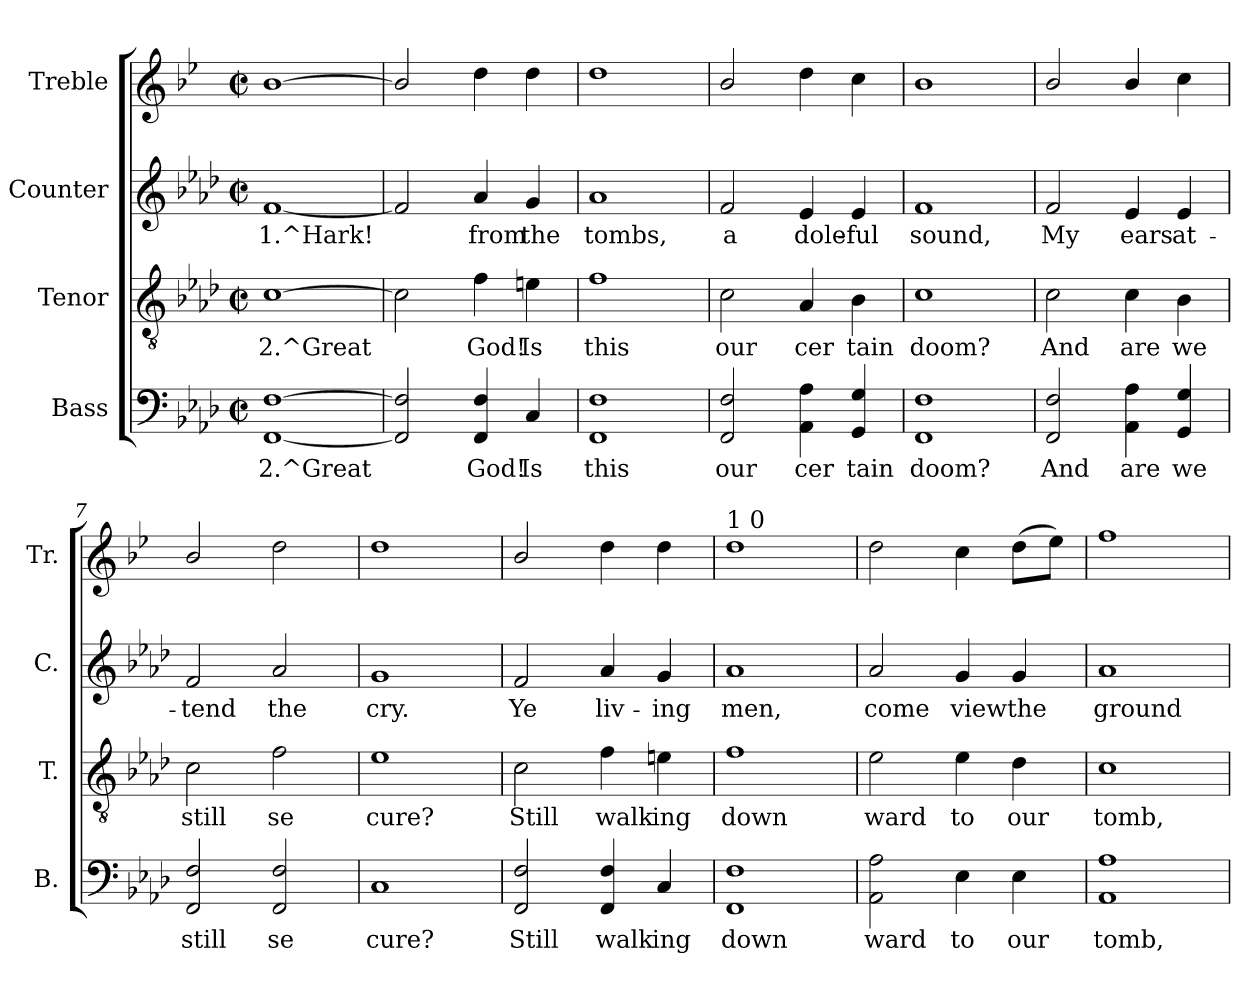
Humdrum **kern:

**kern	**text	**kern	**text	**kern	**text	**kern
*part4	*part4	*part3	*part3	*part2	*part2	*part1
*staff4	*staff4	*staff3	*staff3	*staff2	*staff2	*staff1
*I"Bass	*	*I"Tenor	*	*I"Counter	*	*I"Treble
*I'B.	*	*I'T.	*	*I'C.	*	*I'Tr.
!!LO:PB:g=z
*stria5	*	*stria5	*	*stria5	*	*stria5
*clefF4	*	*clefGv2	*	*clefG2	*	*clefG2
*	*	*	*	*	*	*ITrd1c2
*k[b-e-a-d-]	*	*k[b-e-a-d-]	*	*k[b-e-a-d-]	*	*k[b-e-a-d-]
*A-:	*	*A-:	*	*A-:	*	*A-:
*M2/2	*	*M2/2	*	*M2/2	*	*M2/2
*met(c|)	*	*met(c|)	*	*met(c|)	*	*met(c|)
=1	=1	=1	=1	=1	=1	=1
!	!LO:LY:a:rj	!	!LO:LY:b:rj	!	!LO:LY:b:rj	!
[>1F [<1FF	2.^Great	[>1c	2.^Great	[<1f	1.^Hark!	[<1a-
=2	=2	=2	=2	=2	=2	=2
!	!LO:LY:a:rj	!	!LO:LY:b:rj	!	!LO:LY:b:rj	!
2F/] 2FF/]	.	2c\]	.	2f/]	.	2a-/]
!	!LO:LY:a:rj	!	!LO:LY:b:rj	!	!LO:LY:b:rj	!
4F/ 4FF/	God!	4f\	God!	4a-/	from	4cc\
!	!LO:LY:a:rj	!	!LO:LY:b:rj	!	!LO:LY:b:rj	!
4C/	Is	4en\	Is	4g/	the	4cc\
=3	=3	=3	=3	=3	=3	=3
!	!LO:LY:a:rj	!	!LO:LY:b:rj	!	!LO:LY:b:rj	!
1F 1FF	this	1f	this	1a-	tombs,	1cc
=4	=4	=4	=4	=4	=4	=4
!	!LO:LY:a:rj	!	!LO:LY:b:rj	!	!LO:LY:b:rj	!
2F/ 2FF/	our	2c\	our	2f/	a	2a-/
!	!LO:LY:a:rj	!	!LO:LY:b:rj	!	!LO:LY:b:rj	!
4A-\ 4AA-\	cer	4A-/	cer	4e-/	dole-	4cc\
!	!LO:LY:a:rj	!	!LO:LY:b:rj	!	!LO:LY:b:rj	!
4G/ 4GG/	tain	4B-\	tain	4e-/	-ful	4b-\
=5	=5	=5	=5	=5	=5	=5
!	!LO:LY:a:rj	!	!LO:LY:b:rj	!	!LO:LY:b:rj	!
1F 1FF	doom?	1c	doom?	1f	sound,	1a-
=6	=6	=6	=6	=6	=6	=6
!	!LO:LY:a:rj	!	!LO:LY:b:rj	!	!LO:LY:b:rj	!
2F/ 2FF/	And	2c\	And	2f/	My	2a-/
!	!LO:LY:a:rj	!	!LO:LY:b:rj	!	!LO:LY:b:rj	!
4A-\ 4AA-\	are	4c\	are	4e-/	ears	4a-/
!	!LO:LY:a:rj	!	!LO:LY:b:rj	!	!LO:LY:b:rj	!
4G/ 4GG/	we	4B-\	we	4e-/	at-	4b-\
=7	=7	=7	=7	=7	=7	=7
!	!LO:LY:a:rj	!	!LO:LY:b:rj	!	!LO:LY:b:rj	!
2F/ 2FF/	still	2c\	still	2f/	-tend	2a-/
!	!LO:LY:a:rj	!	!LO:LY:b:rj	!	!LO:LY:b:rj	!
2F/ 2FF/	se	2f\	se	2a-/	the	2cc\
=8	=8	=8	=8	=8	=8	=8
!	!LO:LY:a:rj	!	!LO:LY:b:rj	!	!LO:LY:b:rj	!
1C	cure?	1e-	cure?	1g	cry.	1cc
=9	=9	=9	=9	=9	=9	=9
!	!LO:LY:a:rj	!	!LO:LY:b:rj	!	!LO:LY:b:rj	!
2F/ 2FF/	Still	2c\	Still	2f/	Ye	2a-/
!	!LO:LY:a:rj	!	!LO:LY:b:rj	!	!LO:LY:b:rj	!
4F/ 4FF/	walk	4f\	walk	4a-/	liv-	4cc\
!	!LO:LY:a:rj	!	!LO:LY:b:rj	!	!LO:LY:b:rj	!
4C/	ing	4en\	ing	4g/	-ing	4cc\
!!LO:LB:g=z
=10	=10	=10	=10	=10	=10	=10
!	!	!	!	!	!	!LO:TX:a:t=1 0
!	!LO:LY:a:rj	!	!LO:LY:b:rj	!	!LO:LY:b:rj	!
1F 1FF	down	1f	down	1a-	men,	1cc
=11	=11	=11	=11	=11	=11	=11
!	!LO:LY:a:rj	!	!LO:LY:b:rj	!	!LO:LY:b:rj	!
2A-\ 2AA-\	ward	2e-\	ward	2a-/	come	2cc\
!	!LO:LY:a:rj	!	!LO:LY:b:rj	!	!LO:LY:b:rj	!
4E-\	to	4e-\	to	4g/	view	4b-\
!	!LO:LY:a:rj	!	!LO:LY:b:rj	!	!LO:LY:b:rj	!
4E-\	our	4d-\	our	4g/	the	(>8cc\L
.	.	.	.	.	.	8dd-\J)
=12	=12	=12	=12	=12	=12	=12
!	!LO:LY:a:rj	!	!LO:LY:b:rj	!	!LO:LY:b:rj	!
1A- 1AA-	tomb,	1c	tomb,	1a-	ground	1ee-
=	=	=	=	=	=	=
*-	*-	*-	*-	*-	*-	*-
